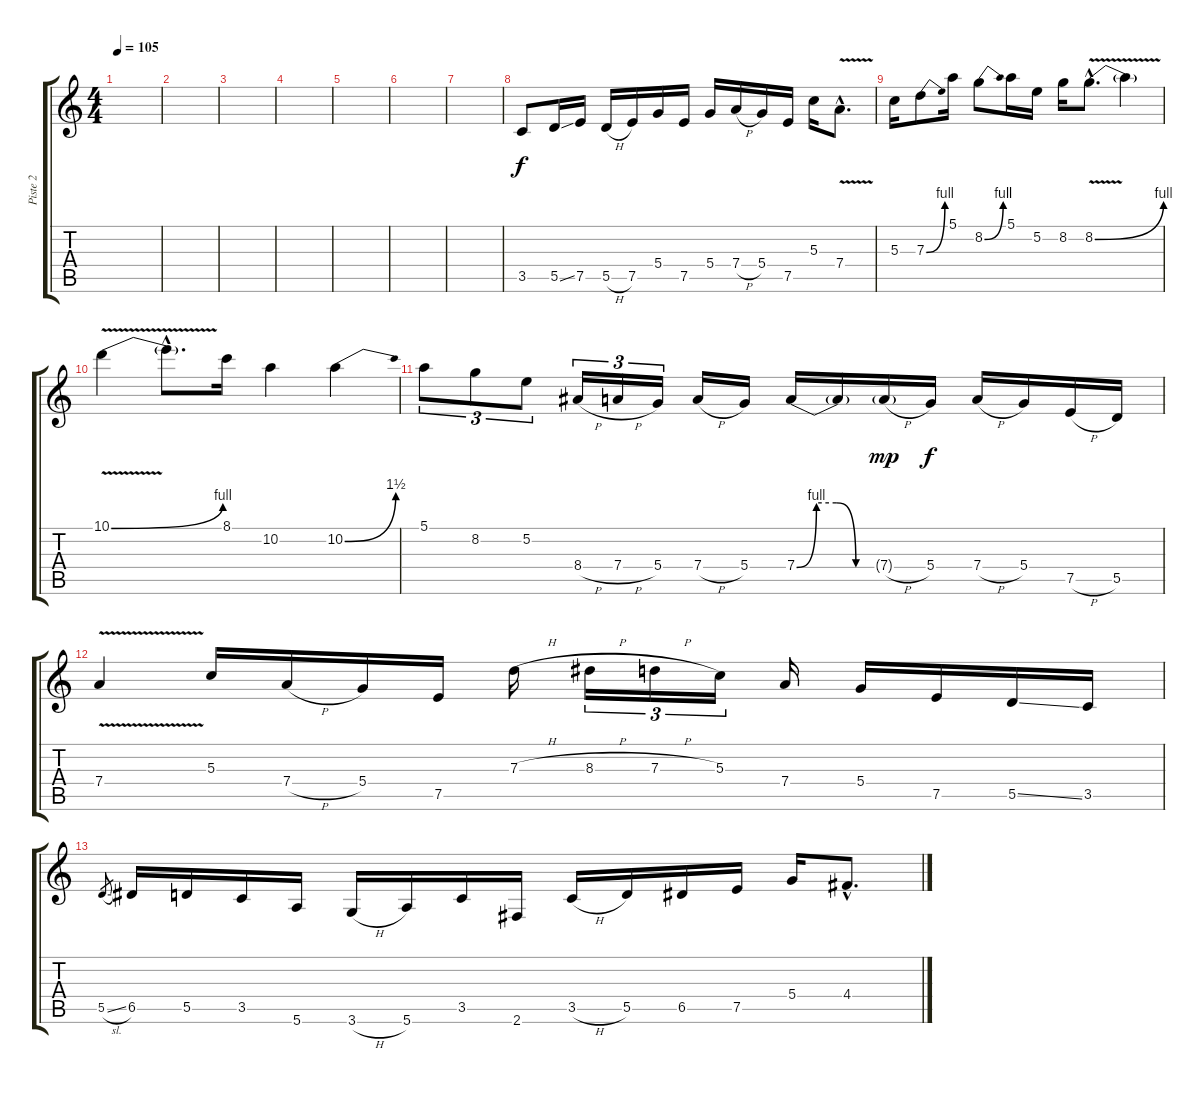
\track ("Piste 2" "Piste 2") {instrument overdrivenguitar}
\staff {score tabs}
\tuning (E4 B3 G3 D3 A2 E2) {hide}
\ts (4 4)
\tempo 105
\clef g2
\ks c
|
|
|
|
|
|
|
3.5.8 5.5{ss}.16 7.5.16 5.5{h}.16 7.5.16 5.4.16 7.5.16 5.4.16 7.4{h}.16 5.4.16 7.5.16 5.3.16 7.4{v hac}.8{d} |
5.3.16 7.3{be (bend 0 0 60 4)}.8 5.1.16 8.2{be (bend 0 0 60 4)}.8 5.1.16 5.2.16 8.2.16 8.2{be (bend 0 0 60 4) v hac}.8{d} 8.2{t}.4 |
10.1{be (bend 0 0 60 4) v}.4 10.1{hac t}.8{d} 8.1.16 10.2.4 10.2{be (bend 0 0 60 6)}.4 |
5.1.8{tu (3 2)} 8.2.8{tu (3 2)} 5.2.8{tu (3 2)} 8.4{h}.16{tu (3 2)} 7.4{h}.16{tu (3 2)} 5.4.16{tu (3 2)} 7.4{h}.16 5.4.16 7.4{be (custom 0 0 15 4 30 4 45 0 60 0)}.16 7.4{t}.16 7.4{h g}.16{dy mp} 5.4.16{dy f} 7.4{h}.16 5.4.16 7.5{h}.16 5.5.16 |
7.4{v}.4 5.3.16 7.4{h}.16 5.4.16 7.5.16 7.3{h}.16 8.3{h}.16{tu (3 2)} 7.3{h}.16{tu (3 2)} 5.3.16{tu (3 2)} 7.4.16 5.4.16 7.5.16 5.5{ss}.16 3.5.16 |
5.5{sl}.8{gr} 6.5.16 5.5.16 3.5.16 5.6.16 3.6{h}.16 5.6.16 3.5.16 2.6.16 3.5{h}.16 5.5.16 6.5.16 7.5.16 5.4.16 4.4{hac}.8{d}
